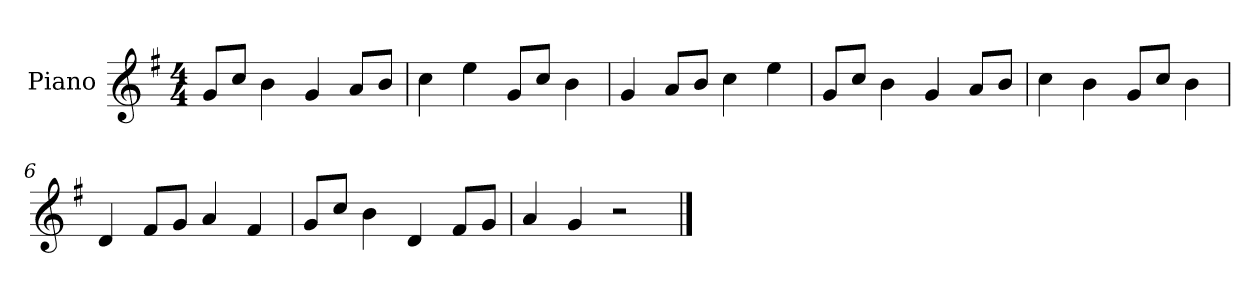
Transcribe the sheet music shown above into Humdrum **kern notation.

**kern
*part1
*staff1
*I"Piano
*I'P-no
*clefG2
*k[f#]
*M4/4
*MM90
=1
8g/L
8cc/J
4b\
4g/
8a/L
8b/J
=2
4cc\
4ee\
8g/L
8cc/J
4b\
=3
4g/
8a/L
8b/J
4cc\
4ee\
=4
8g/L
8cc/J
4b\
4g/
8a/L
8b/J
=5
4cc\
4b\
8g/L
8cc/J
4b\
=6
4d/
8f#/L
8g/J
4a/
4f#/
!!LO:LB:g=z
=7
8g/L
8cc/J
4b\
4d/
8f#/L
8g/J
=8
4a/
4g/
2r
==
*-
